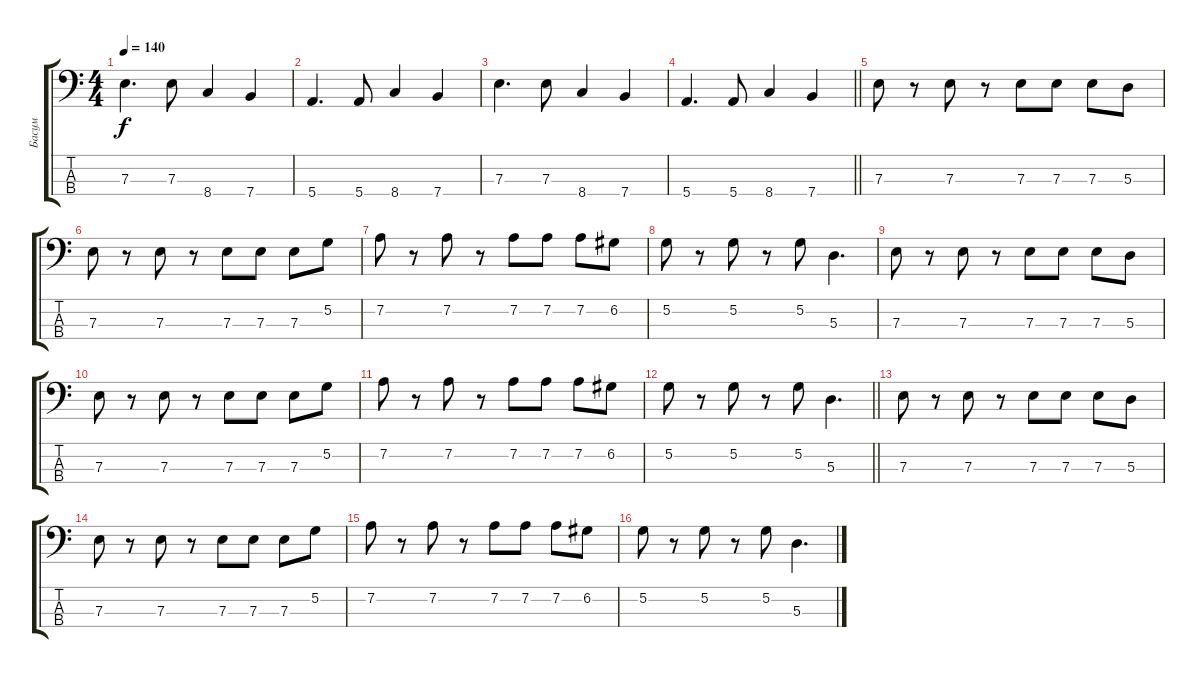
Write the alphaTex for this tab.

\track ("Басум" "Басум") {instrument electricbassfinger}
\staff {score tabs}
\tuning (G2 D2 A1 E1) {hide}
\ts (4 4)
\tempo 140
\clef f4
\ks c
7.3.4{d dy f} 7.3.8 8.4.4 7.4.4 |
5.4.4{d} 5.4.8 8.4.4 7.4.4 |
7.3.4{d} 7.3.8 8.4.4 7.4.4 |
\barLineRight lightlight
5.4.4{d} 5.4.8 8.4.4 7.4.4 |
7.3.8 r.8 7.3.8 r.8 7.3.8 7.3.8 7.3.8 5.3.8 |
7.3.8 r.8 7.3.8 r.8 7.3.8 7.3.8 7.3.8 5.2.8 |
7.2.8 r.8 7.2.8 r.8 7.2.8 7.2.8 7.2.8 6.2.8 |
5.2.8 r.8 5.2.8 r.8 5.2.8 5.3.4{d} |
7.3.8 r.8 7.3.8 r.8 7.3.8 7.3.8 7.3.8 5.3.8 |
7.3.8 r.8 7.3.8 r.8 7.3.8 7.3.8 7.3.8 5.2.8 |
7.2.8 r.8 7.2.8 r.8 7.2.8 7.2.8 7.2.8 6.2.8 |
\barLineRight lightlight
5.2.8 r.8 5.2.8 r.8 5.2.8 5.3.4{d} |
7.3.8 r.8 7.3.8 r.8 7.3.8 7.3.8 7.3.8 5.3.8 |
7.3.8 r.8 7.3.8 r.8 7.3.8 7.3.8 7.3.8 5.2.8 |
7.2.8 r.8 7.2.8 r.8 7.2.8 7.2.8 7.2.8 6.2.8 |
5.2.8 r.8 5.2.8 r.8 5.2.8 5.3.4{d}
